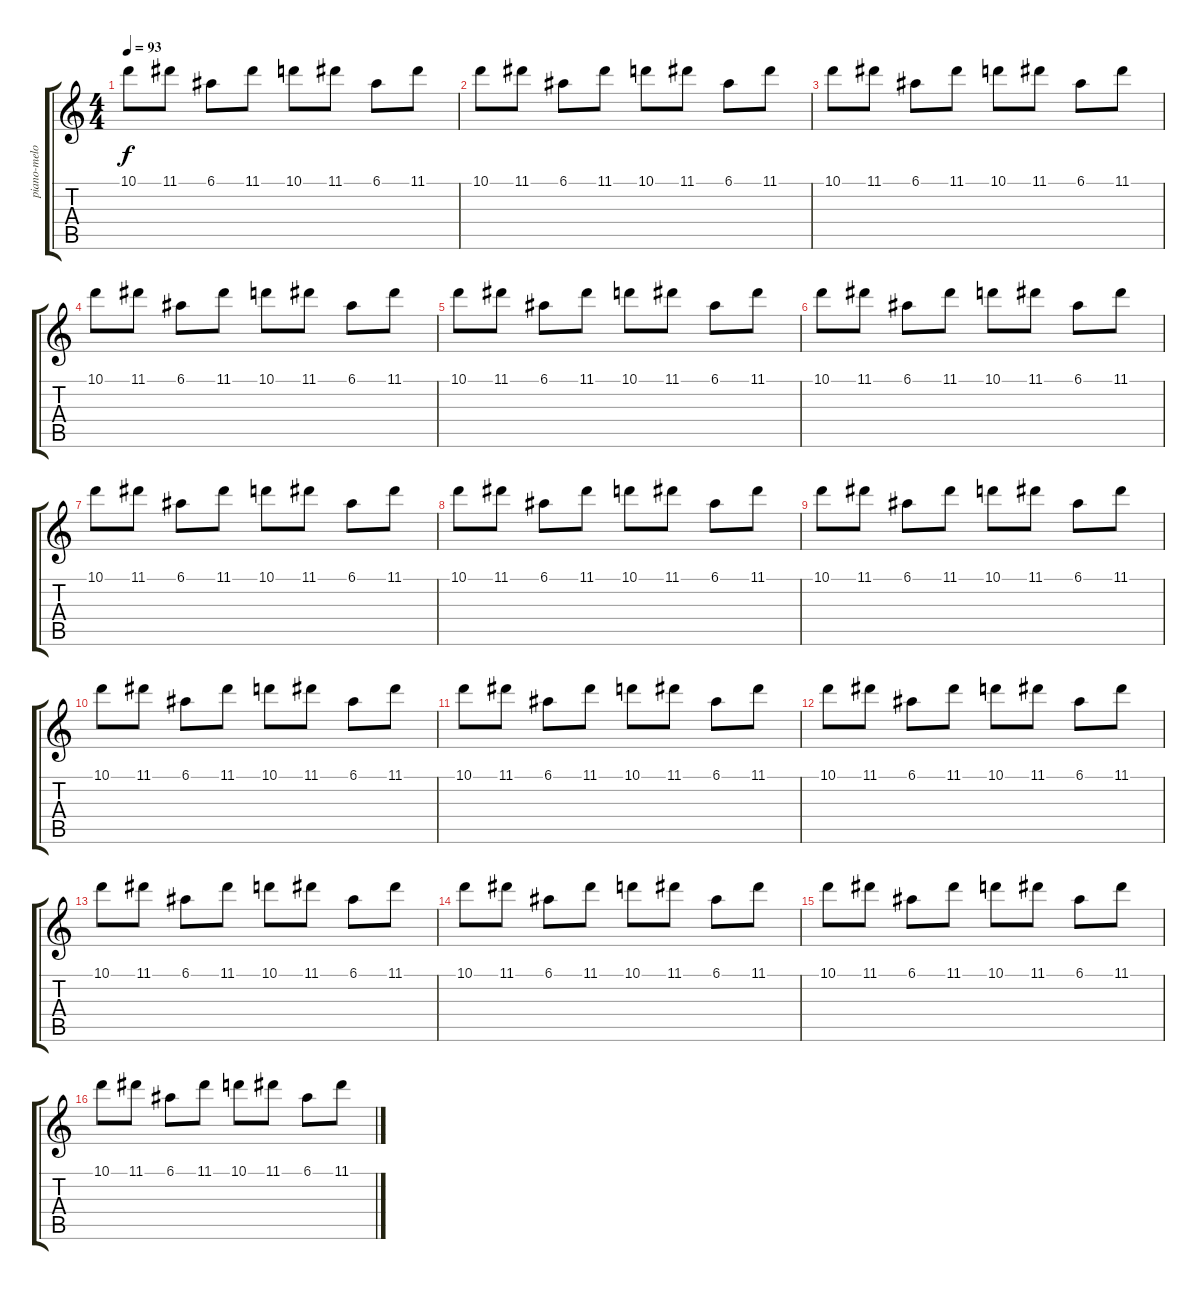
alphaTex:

\track ("piano-melody" "piano-melo") {instrument acousticgrandpiano}
\staff {score tabs}
\tuning (E5 B4 G4 D4 A3 E3) {hide}
\ts (4 4)
\tempo 93
\clef g2
\ks c
10.1.8{dy f} 11.1.8 6.1.8 11.1.8 10.1.8 11.1.8 6.1.8 11.1.8 |
10.1.8 11.1.8 6.1.8 11.1.8 10.1.8 11.1.8 6.1.8 11.1.8 |
10.1.8 11.1.8 6.1.8 11.1.8 10.1.8 11.1.8 6.1.8 11.1.8 |
10.1.8 11.1.8 6.1.8 11.1.8 10.1.8 11.1.8 6.1.8 11.1.8 |
10.1.8 11.1.8 6.1.8 11.1.8 10.1.8 11.1.8 6.1.8 11.1.8 |
10.1.8 11.1.8 6.1.8 11.1.8 10.1.8 11.1.8 6.1.8 11.1.8 |
10.1.8 11.1.8 6.1.8 11.1.8 10.1.8 11.1.8 6.1.8 11.1.8 |
10.1.8 11.1.8 6.1.8 11.1.8 10.1.8 11.1.8 6.1.8 11.1.8 |
10.1.8 11.1.8 6.1.8 11.1.8 10.1.8 11.1.8 6.1.8 11.1.8 |
10.1.8 11.1.8 6.1.8 11.1.8 10.1.8 11.1.8 6.1.8 11.1.8 |
10.1.8 11.1.8 6.1.8 11.1.8 10.1.8 11.1.8 6.1.8 11.1.8 |
10.1.8 11.1.8 6.1.8 11.1.8 10.1.8 11.1.8 6.1.8 11.1.8 |
10.1.8 11.1.8 6.1.8 11.1.8 10.1.8 11.1.8 6.1.8 11.1.8 |
10.1.8 11.1.8 6.1.8 11.1.8 10.1.8 11.1.8 6.1.8 11.1.8 |
10.1.8 11.1.8 6.1.8 11.1.8 10.1.8 11.1.8 6.1.8 11.1.8 |
10.1.8 11.1.8 6.1.8 11.1.8 10.1.8 11.1.8 6.1.8 11.1.8
